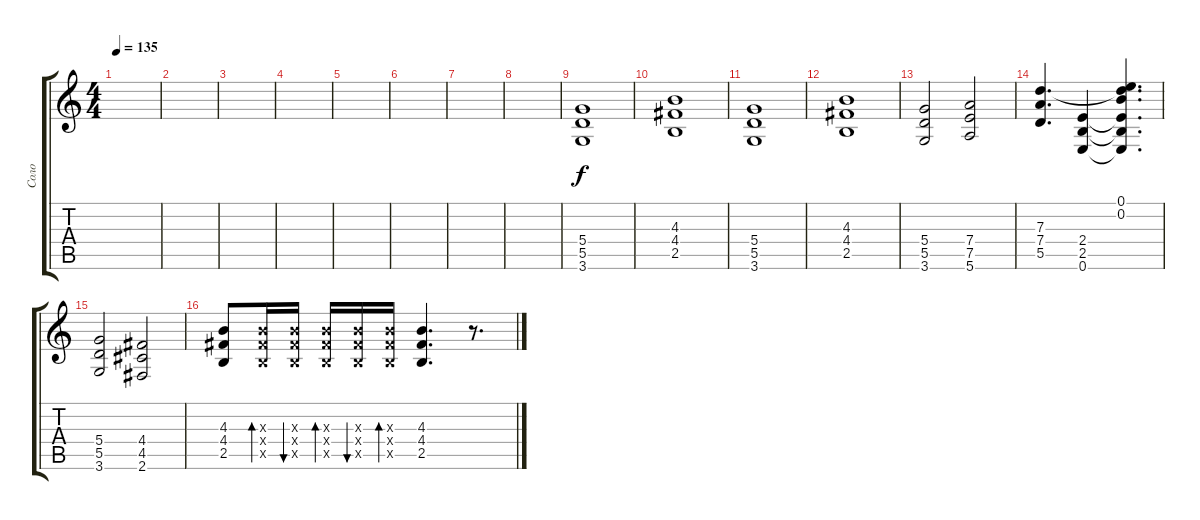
\track ("Соло" "Соло") {instrument acousticguitarsteel}
\staff {score tabs}
\tuning (E4 B3 G3 D3 A2 E2) {hide}
\ts (4 4)
\tempo 135
\clef g2
\ks c
|
|
|
|
|
|
|
|
(5.4 5.5 3.6).1 |
(4.3 4.4 2.5).1 |
(5.4 5.5 3.6).1 |
(4.3 4.4 2.5).1 |
(5.4 5.5 3.6).2 (7.4 7.5 5.6).2 |
(7.3 7.4 5.5).4{d} (2.4 2.5 0.6).4 (0.1 0.2 7.3{t} 2.4{t} 2.5{t} 0.6{t}).4{d} |
(5.4 5.5 3.6).2 (4.4 4.5 2.6).2 |
(4.3 4.4 2.5).8 (4.3{x} 4.4{x} 2.5{x}).16{bd 60} (4.3{x} 4.4{x} 2.5{x}).16{bu 60} (4.3{x} 4.4{x} 2.5{x}).16{bd 60} (4.3{x} 4.4{x} 2.5{x}).16{bu 60} (4.3{x} 4.4{x} 2.5{x}).16{bd 60} (4.3 4.4 2.5).4{d} r.8{d}
